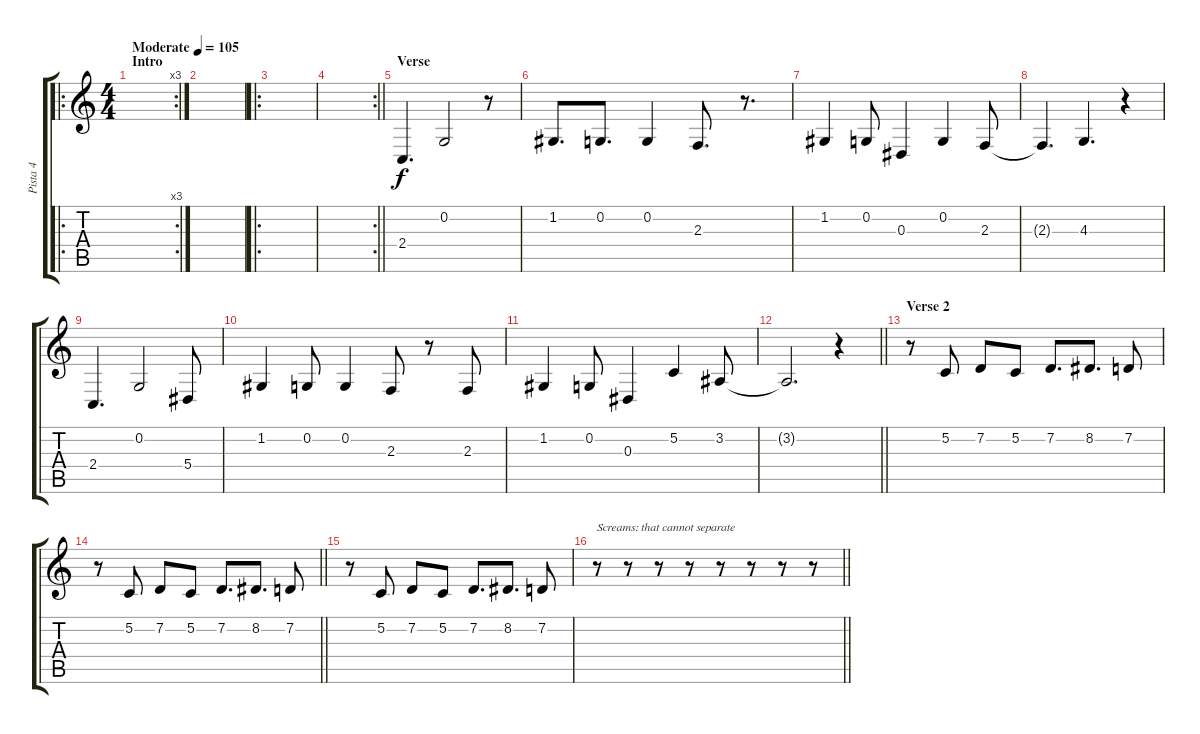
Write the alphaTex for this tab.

\track ("Pista 4" "Pista 4") {instrument stringensemble1}
\staff {score tabs}
\tuning (C4 G3 Eb3 Bb2 F2 C2) {hide}
\ro
\rc 3
\ts (4 4)
\section ("" "Intro")
\tempo (105 "Moderate")
\clef g2
\ks c
|
|
\ro
|
\rc 2
\barLineRight lightlight
|
\section ("" "Verse")
2.4.4{d} 0.2.2 r.8 |
1.2.8{d} 0.2.8{d} 0.2.4 2.3.8{d} r.8{d} |
1.2.4 0.2.8 0.3.4 0.2.4 2.3.8 |
2.3{t}.4{d} 4.3.4{d} r.4 |
2.4.4{d} 0.2.2 5.4.8 |
1.2.4 0.2.8 0.2.4 2.3.8 r.8 2.3.8 |
1.2.4 0.2.8 0.3.4 5.2.4 3.2.8 |
\barLineRight lightlight
3.2{t}.2{d} r.4 |
\section ("" "Verse 2")
r.8 5.2.8 7.2.8 5.2.8 7.2.8{d} 8.2.8{d} 7.2.8 |
\barLineRight lightlight
r.8 5.2.8 7.2.8 5.2.8 7.2.8{d} 8.2.8{d} 7.2.8 |
r.8 5.2.8 7.2.8 5.2.8 7.2.8{d} 8.2.8{d} 7.2.8 |
\barLineRight lightlight
r.8{txt "Screams: that cannot separate"} r.8 r.8 r.8 r.8 r.8 r.8 r.8
